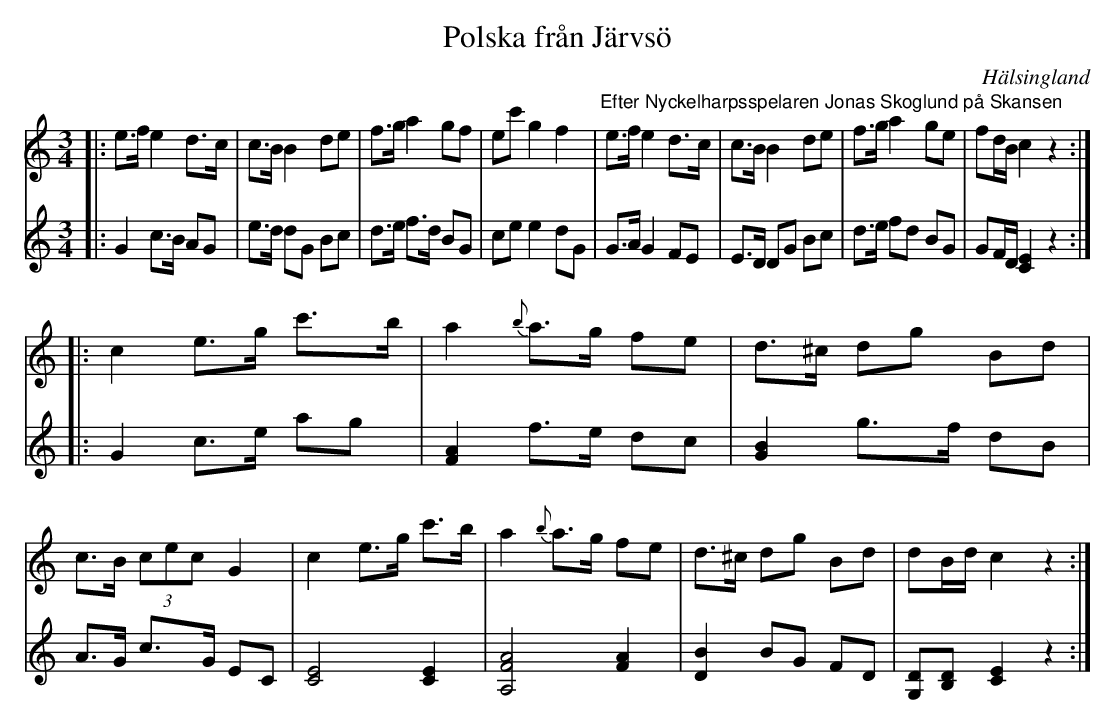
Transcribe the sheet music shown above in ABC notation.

X:1
T:Polska från Järvsö
O:Hälsingland
L:1/8
M:3/4
K:C
V:1
|: e>f e2 d>c | c>B B2 de | f>g a2 gf | ec' g2 f2 | "^Efter Nyckelharpsspelaren Jonas Skoglund på Skansen"e>f e2 d>c | c>B B2 de | f>g a2 ge | fd/B/ c2 z2 :|
|: c2 e>g c'>b | a2 {b}a>g fe | d>^c dg Bd | c>B (3 cec G2 | c2 e>g c'>b | a2 {b}a>g fe | d>^c dg Bd | dB/d/ c2 z2 :|
V:2
|: G2 c>B AG | e>d dG Bc | d>e f>d BG | ce e2 dG | G>A G2 FE | E>D DG Bc | d>e fd BG | GF/D/ [CE]2 z2 :|
|: G2 c>e ag | [FA]2 f>e dc |  [GB]2 g>f dB | A>G c>G EC | [CE]4 [CE]2 | [A,FA]4 [FA]2 | [DB]2 BG FD | [DG,][B,D] [CE]2 z2 :|
